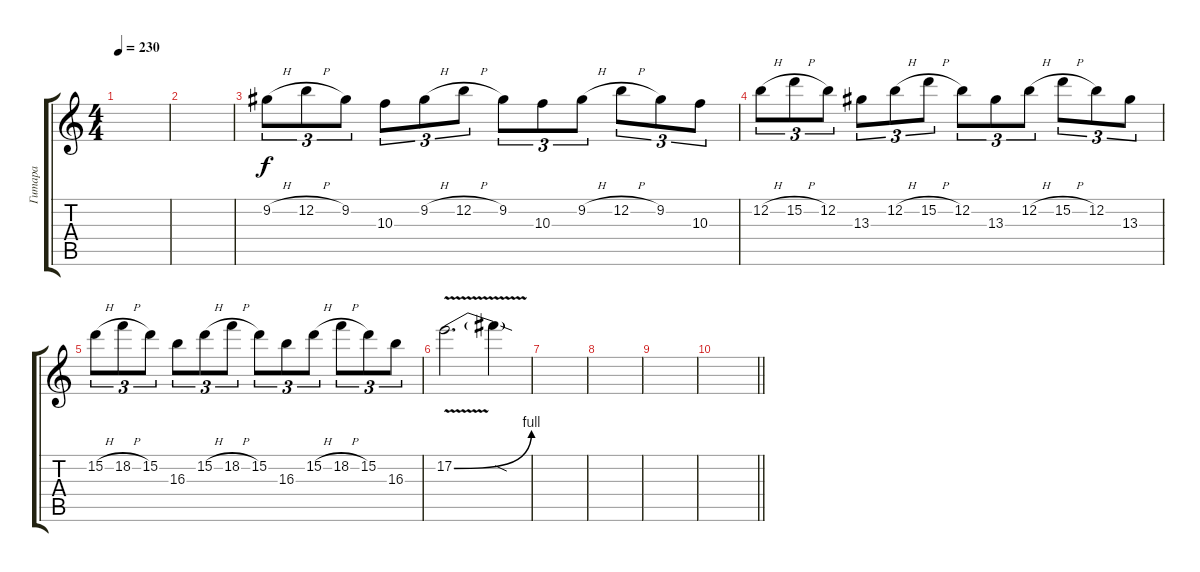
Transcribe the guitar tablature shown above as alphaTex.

\track ("Гитара" "Гитара") {instrument distortionguitar}
\staff {score tabs}
\tuning (E4 B3 G3 D3 A2 E2) {hide}
\ts (4 4)
\tempo 230
\clef g2
\ks c
|
|
9.2{h}.8{tu (3 2)} 12.2{h}.8{tu (3 2)} 9.2.8{tu (3 2)} 10.3.8{tu (3 2)} 9.2{h}.8{tu (3 2)} 12.2{h}.8{tu (3 2)} 9.2.8{tu (3 2)} 10.3.8{tu (3 2)} 9.2{h}.8{tu (3 2)} 12.2{h}.8{tu (3 2)} 9.2.8{tu (3 2)} 10.3.8{tu (3 2)} |
12.2{h}.8{tu (3 2)} 15.2{h}.8{tu (3 2)} 12.2.8{tu (3 2)} 13.3.8{tu (3 2)} 12.2{h}.8{tu (3 2)} 15.2{h}.8{tu (3 2)} 12.2.8{tu (3 2)} 13.3.8{tu (3 2)} 12.2{h}.8{tu (3 2)} 15.2{h}.8{tu (3 2)} 12.2.8{tu (3 2)} 13.3.8{tu (3 2)} |
15.2{h}.8{tu (3 2)} 18.2{h}.8{tu (3 2)} 15.2.8{tu (3 2)} 16.3.8{tu (3 2)} 15.2{h}.8{tu (3 2)} 18.2{h}.8{tu (3 2)} 15.2.8{tu (3 2)} 16.3.8{tu (3 2)} 15.2{h}.8{tu (3 2)} 18.2{h}.8{tu (3 2)} 15.2.8{tu (3 2)} 16.3.8{tu (3 2)} |
17.2{be (bend 0 0 60 4) v}.2{d} 17.2{sod t}.4 |
|
|
|
\barLineRight lightlight
